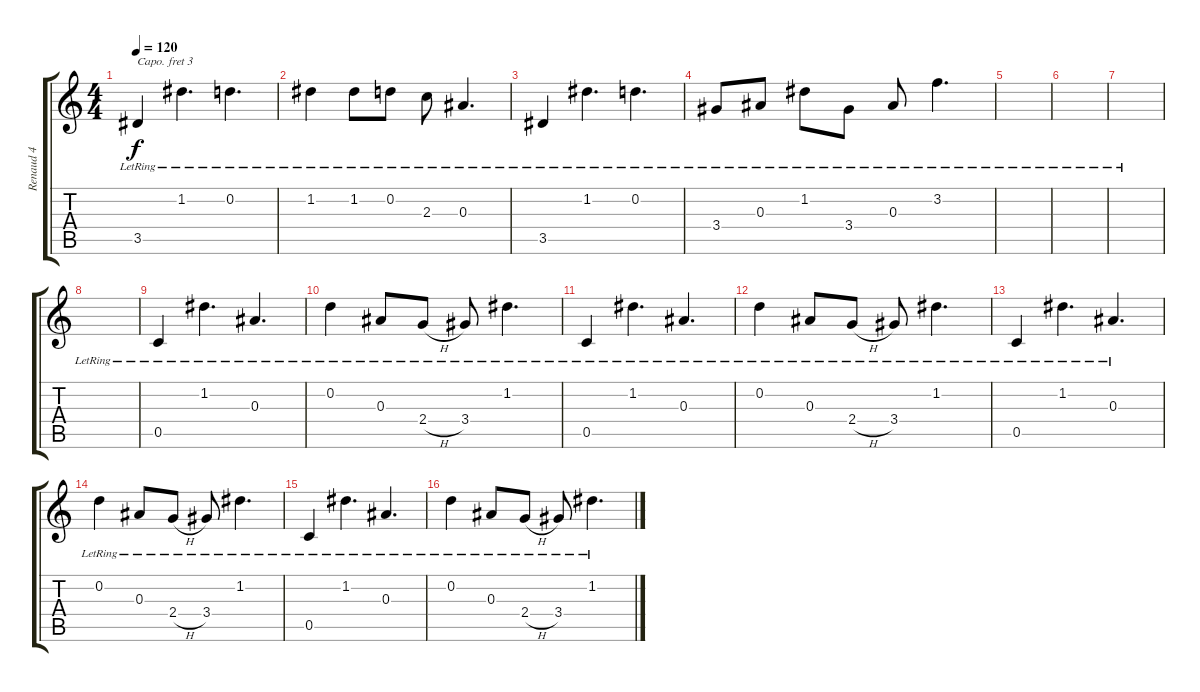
\track ("Renaud 4" "Renaud 4") {instrument electricguitarclean}
\staff {score tabs}
\capo 3
\tuning (E4 B3 G3 D3 A2 E2) {hide}
\ts (4 4)
\tempo 120
\clef g2
\ks c
3.5{lr}.4{dy f} 1.2{lr}.4{d} 0.2{lr}.4{d} |
1.2{lr}.4 1.2{lr}.8 0.2{lr}.8 2.3{lr}.8 0.3{lr}.4{d} |
3.5{lr}.4 1.2{lr}.4{d} 0.2{lr}.4{d} |
3.4{lr}.8 0.3{lr}.8 1.2{lr}.8 3.4{lr}.8 0.3{lr}.8 3.2{lr}.4{d} |
|
|
|
|
0.5{lr}.4 1.2{lr}.4{d} 0.3{lr}.4{d} |
0.2{lr}.4 0.3{lr}.8 2.4{h lr}.8 3.4{lr}.8 1.2{lr}.4{d} |
0.5{lr}.4 1.2{lr}.4{d} 0.3{lr}.4{d} |
0.2{lr}.4 0.3{lr}.8 2.4{h lr}.8 3.4{lr}.8 1.2{lr}.4{d} |
0.5{lr}.4 1.2{lr}.4{d} 0.3{lr}.4{d} |
0.2{lr}.4 0.3{lr}.8 2.4{h lr}.8 3.4{lr}.8 1.2{lr}.4{d} |
0.5{lr}.4 1.2{lr}.4{d} 0.3{lr}.4{d} |
0.2{lr}.4 0.3{lr}.8 2.4{h lr}.8 3.4{lr}.8 1.2{lr}.4{d}
